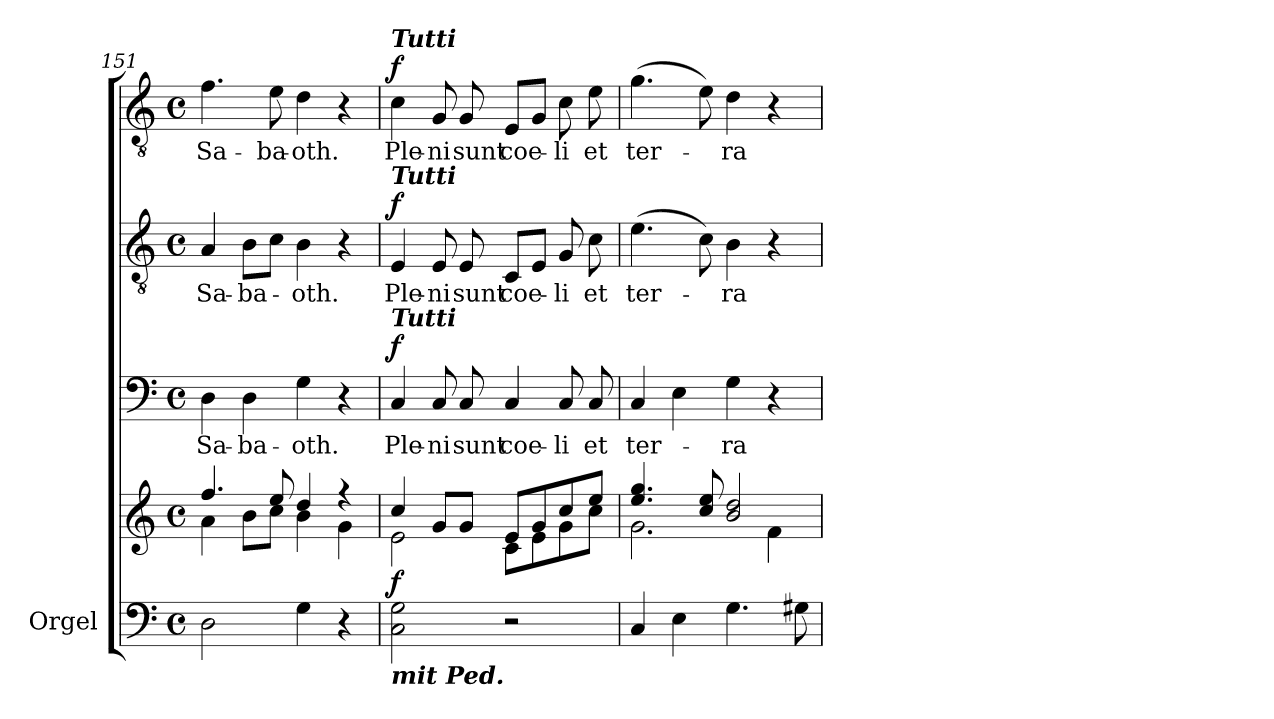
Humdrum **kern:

**kern	**kern	**dynam	**kern	**text	**dynam	**kern	**text	**dynam	**kern	**text	**dynam
*part4	*part4	*part4	*part3	*part3	*part3	*part2	*part2	*part2	*part1	*part1	*part1
*staff5	*staff4	*staff4/5	*staff3	*staff3	*staff3	*staff2	*staff2	*staff2	*staff1	*staff1	*staff1
*I"Orgel	*	*	*	*	*	*	*	*	*	*	*
*I'Org.	*	*	*	*	*	*	*	*	*	*	*
*clefF4	*clefG2	*	*clefF4	*	*	*clefGv2	*	*	*clefGv2	*	*
*k[]	*k[]	*	*k[]	*	*	*k[]	*	*	*k[]	*	*
*C:	*C:	*	*C:	*	*	*C:	*	*	*C:	*	*
*M4/4	*M4/4	*	*M4/4	*	*	*M4/4	*	*	*M4/4	*	*
*met(c)	*met(c)	*	*met(c)	*	*	*met(c)	*	*	*met(c)	*	*
=151	=151	=151	=151	=151	=151	=151	=151	=151	=151	=151	=151
*	*^	*	*	*	*	*	*	*	*	*	*
!	!	!	!	!	!LO:LY:b	!	!	!LO:LY:b	!	!	!LO:LY:b	!
2D\	4.ff/	4a\	.	4D\	Sa-	.	4A/	Sa-	.	4.f\	Sa-	.
!	!	!	!	!	!LO:LY:b	!	!	!LO:LY:b	!	!	!	!
.	.	8b\L	.	4D\	-ba-	.	8B\L	-ba-	.	.	.	.
!	!	!	!	!	!	!	!	!	!	!	!LO:LY:b	!
.	8ee/	8cc\J	.	.	.	.	8c\J	.	.	8e\	-ba-	.
!	!	!	!	!	!LO:LY:b	!	!	!LO:LY:b	!	!	!LO:LY:b	!
4G\	4dd/	4b\	.	4G\	-oth.	.	4B\	-oth.	.	4d\	-oth.	.
4r	4ree	4g\	.	4r	.	.	4r	.	.	4r	.	.
!!LO:LB:g=z
=152	=152	=152	=152	=152	=152	=152	=152	=152	=152	=152	=152	=152
!	!	!	!	!	!	!	!	!	!	!LO:TX:a:Bi:t=Tutti	!	!
!	!	!	!	!	!	!	!LO:TX:a:Bi:t=Tutti	!	!	!	!	!
!	!	!	!	!LO:TX:a:Bi:t=Tutti	!	!	!	!	!	!	!	!
!LO:TX:b:Bi:t=mit Ped.	!	!	!	!	!	!	!	!	!	!	!	!
!	!	!	!LO:DY:b	!	!LO:LY:b	!LO:DY:a	!	!LO:LY:b	!LO:DY:a	!	!LO:LY:b	!LO:DY:a
2C\ 2G\	4cc/	2e\	f	4C/	Ple-	f	4E/	Ple-	f	4c\	Ple-	f
!	!	!	!	!	!LO:LY:b	!	!	!LO:LY:b	!	!	!LO:LY:b	!
.	8g/L	.	.	8C/	-ni	.	8E/	-ni	.	8G/	-ni	.
!	!	!	!	!	!LO:LY:b	!	!	!LO:LY:b	!	!	!LO:LY:b	!
.	8g/J	.	.	8C/	sunt	.	8E/	sunt	.	8G/	sunt	.
!	!	!	!	!	!LO:LY:b	!	!	!LO:LY:b	!	!	!LO:LY:b	!
2r	8e/L	8c\L	.	4C/	coe-	.	8C/L	coe-	.	8E/L	coe-	.
.	8g/	8e\	.	.	.	.	8E/J	.	.	8G/J	.	.
!	!	!	!	!	!LO:LY:b	!	!	!LO:LY:b	!	!	!LO:LY:b	!
.	8cc/	8g\	.	8C/	-li	.	8G/	-li	.	8c\	-li	.
!	!	!	!	!	!LO:LY:b	!	!	!LO:LY:b	!	!	!LO:LY:b	!
.	8ee/J	8cc\J	.	8C/	et	.	8c\	et	.	8e\	et	.
=153	=153	=153	=153	=153	=153	=153	=153	=153	=153	=153	=153	=153
!	!	!	!	!	!LO:LY:b	!	!	!LO:LY:b	!	!	!LO:LY:b	!
4C/	4.ee/ 4.gg/	2.g\	.	4C/	ter-	.	(>4.e\	ter-	.	(>4.g\	ter-	.
4E\	.	.	.	4E\	.	.	.	.	.	.	.	.
.	8cc/ 8ee/	.	.	.	.	.	8c\)	.	.	8e\)	.	.
!	!	!	!	!	!LO:LY:b	!	!	!LO:LY:b	!	!	!LO:LY:b	!
4.G\	2b/ 2dd/	.	.	4G\	-ra	.	4B\	-ra	.	4d\	-ra	.
.	.	4f\	.	4r	.	.	4r	.	.	4r	.	.
8G#X\	.	.	.	.	.	.	.	.	.	.	.	.
*	*v	*v	*	*	*	*	*	*	*	*	*	*
=	=	=	=	=	=	=	=	=	=	=	=
*-	*-	*-	*-	*-	*-	*-	*-	*-	*-	*-	*-
